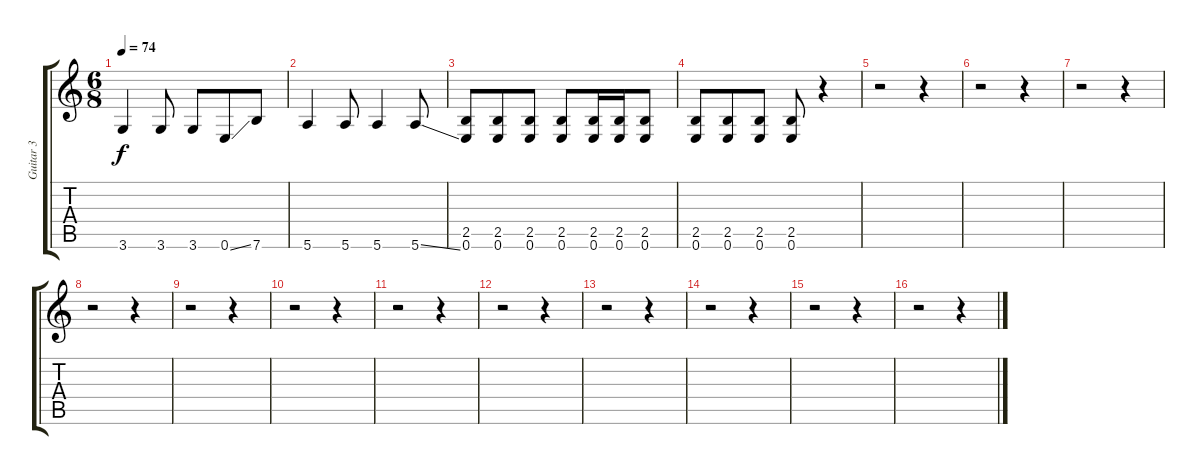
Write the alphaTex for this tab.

\track ("Guitar 3" "Guitar 3") {instrument distortionguitar}
\staff {score tabs}
\tuning (E4 B3 G3 D3 A2 E2) {hide}
\ts (6 8)
\tempo 74
\clef g2
\ks c
3.6.4{dy f} 3.6.8 3.6.8 0.6{ss}.8 7.6.8 |
5.6.4 5.6.8 5.6.4 5.6{ss}.8 |
(2.5 0.6).8 (2.5 0.6).8 (2.5 0.6).8 (2.5 0.6).8 (2.5 0.6).16 (2.5 0.6).16 (2.5 0.6).8 |
(2.5 0.6).8 (2.5 0.6).8 (2.5 0.6).8 (2.5 0.6).8 r.4 |
r.2 r.4 |
r.2 r.4 |
r.2 r.4 |
r.2 r.4 |
r.2 r.4 |
r.2 r.4 |
r.2 r.4 |
r.2 r.4 |
r.2 r.4 |
r.2 r.4 |
r.2 r.4 |
r.2 r.4
